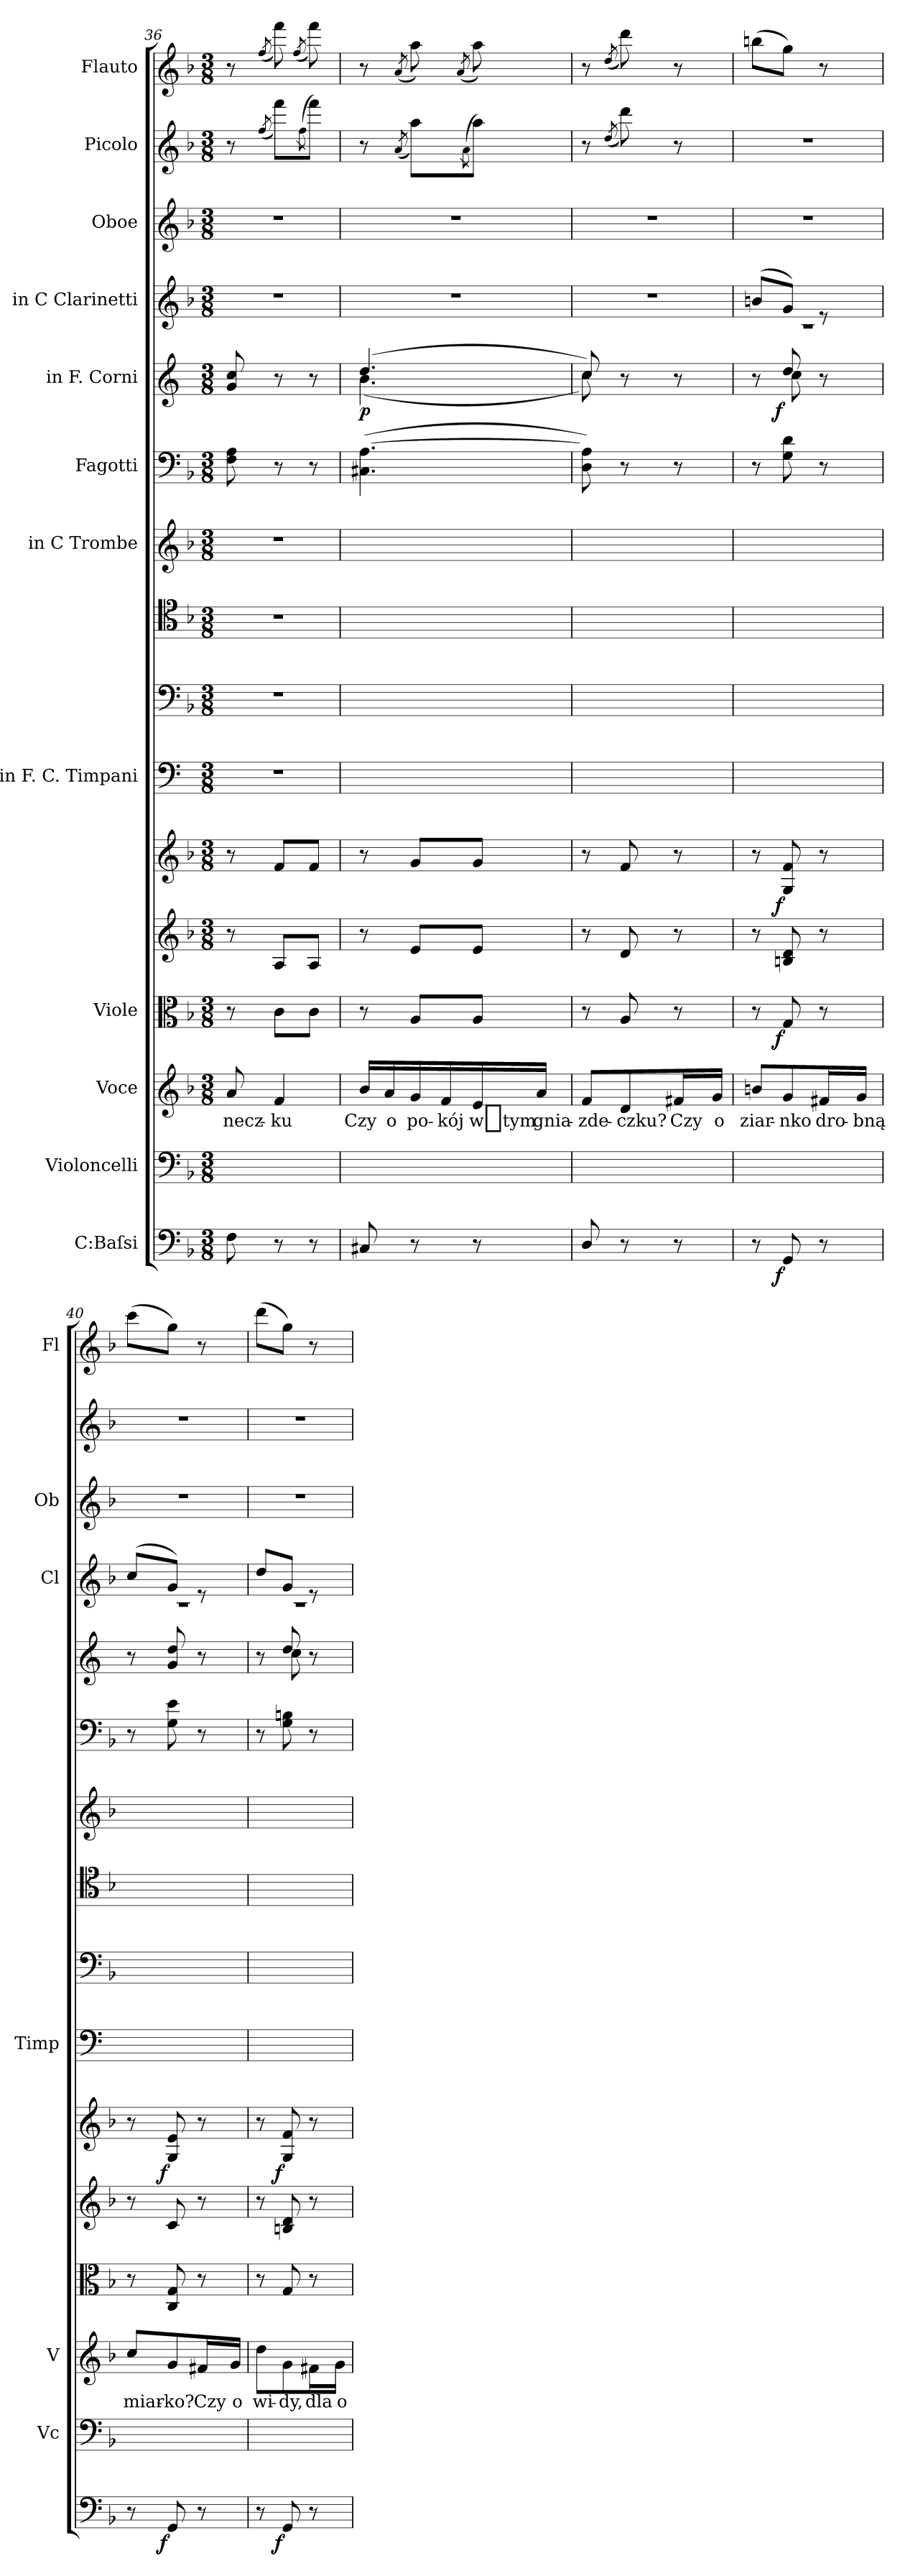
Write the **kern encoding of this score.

**kern	**dynam	**kern	**kern	**text	**kern	**dynam	**kern	**kern	**dynam	**kern	**kern	**kern	**kern	**kern	**kern	**dynam	**kern	**kern	**kern	**kern
*part16	*part16	*part15	*part14	*part14	*part13	*part13	*part12	*part11	*part11	*part10	*part9	*part8	*part7	*part6	*part5	*part5	*part4	*part3	*part2	*part1
*staff16	*staff16	*staff15	*staff14	*staff14	*staff13	*staff13	*staff12	*staff11	*staff11	*staff10	*staff9	*staff8	*staff7	*staff6	*staff5	*staff5	*staff4	*staff3	*staff2	*staff1
*I"C:Baſsi	*	*I"Violoncelli	*I"Voce	*	*I"Viole	*	*	*	*	*I"in F. C. Timpani	*	*	*I"in C Trombe	*I"Fagotti	*I"in F. Corni	*	*I"in C Clarinetti	*I"Oboe	*I"Picolo	*I"Flauto
*	*	*I'Vc	*I'V	*	*	*	*	*	*	*I'Timp	*	*	*	*	*	*	*I'Cl	*I'Ob	*	*I'Fl
*clefF4	*	*clefF4	*clefG2	*	*clefC3	*	*clefG2	*clefG2	*	*clefF4	*clefF4	*clefC4	*clefG2	*clefF4	*clefG2	*	*clefG2	*clefG2	*clefG2	*clefG2
*	*	*	*	*	*	*	*	*	*	*	*	*	*	*	*ITrd4c7	*	*	*	*ITrd-7c-12	*
*k[b-]	*	*k[b-]	*k[b-]	*	*k[b-]	*	*k[b-]	*k[b-]	*	*k[]	*k[b-]	*k[b-]	*k[b-]	*k[b-]	*k[b-]	*	*k[b-]	*k[b-]	*k[b-]	*k[b-]
*M3/8	*	*M3/8	*M3/8	*	*M3/8	*	*M3/8	*M3/8	*	*M3/8	*M3/8	*M3/8	*M3/8	*M3/8	*M3/8	*	*M3/8	*M3/8	*M3/8	*M3/8
=36	=36	=36	=36	=36	=36	=36	=36	=36	=36	=36	=36	=36	=36	=36	=36	=36	=36	=36	=36	=36
8F\	.	8F\yy	8a/	-necz-	8r	.	8r	8r	.	4.r	4.r	4.r	4.r	8F\ 8A\	8c/ 8f/	.	4.r	4.r	8r	8r
.	.	.	.	.	.	.	.	.	.	.	.	.	.	.	.	.	.	.	(>8qfff/	(>8qff/
8r	.	8ryy	4f/	-ku	8c\L	.	8A/L	8f/L	.	.	.	.	.	8r	8r	.	.	.	8ffff\L)	8fff\)
.	.	.	.	.	.	.	.	.	.	.	.	.	.	.	.	.	.	.	(>8qfff\	(>8qff/
8r	.	8ryy	.	.	8c\J	.	8A/J	8f/J	.	.	.	.	.	8r	8r	.	.	.	8ffff\J)	8fff\)
=37	=37	=37	=37	=37	=37	=37	=37	=37	=37	=37	=37	=37	=37	=37	=37	=37	=37	=37	=37	=37
*	*	*	*	*	*	*	*	*	*	*	*	*	*	*	*^	*	*	*	*	*
8C#X/	.	8C#X/yy	16b-/LL	Czy	8r	.	8r	8r	.	4.ryy	4.ryy	4.ryy	4.ryy	(4.C#X\ [4.A\	(4.g/	(4.e\	p	4.r	4.r	8r	8r
.	.	.	16a/	o	.	.	.	.	.	.	.	.	.	.	.	.	.	.	.	.	.
.	.	.	.	.	.	.	.	.	.	.	.	.	.	.	.	.	.	.	.	(>8qaa/	(>8qa/
8r	.	8ryy	16g/	po-	8A/L	.	8e/L	8g/L	.	.	.	.	.	.	.	.	.	.	.	8aaa\L)	8aa\)
.	.	.	16f/	-kój	.	.	.	.	.	.	.	.	.	.	.	.	.	.	.	.	.
.	.	.	.	.	.	.	.	.	.	.	.	.	.	.	.	.	.	.	.	(>8qaa\	(>8qa/
8r	.	8ryy	16e/	w_tym	8A/J	.	8e/J	8g/J	.	.	.	.	.	.	.	.	.	.	.	8aaa\J)	8aa\)
.	.	.	16a/JJ	gnia-	.	.	.	.	.	.	.	.	.	.	.	.	.	.	.	.	.
=38	=38	=38	=38	=38	=38	=38	=38	=38	=38	=38	=38	=38	=38	=38	=38	=38	=38	=38	=38	=38	=38
8D/	.	8D/yy	8f/L	-zde-	8r	.	8r	8r	.	4.ryy	4.ryy	4.ryy	4.ryy	8D\ 8A]\)	8f/)	8f\)	.	4.r	4.r	8r	8r
.	.	.	.	.	.	.	.	.	.	.	.	.	.	.	.	.	.	.	.	(>8qddd/	(>8qdd/
8r	.	8ryy	8d/	-czku?	8A/	.	8d/	8f/	.	.	.	.	.	8r	8r	8rFyy	.	.	.	8dddd\)	8ddd\)
8r	.	8ryy	16f#X/L	Czy	8r	.	8r	8r	.	.	.	.	.	8r	8r	8rFyy	.	.	.	8r	8r
.	.	.	16g/JJ	o	.	.	.	.	.	.	.	.	.	.	.	.	.	.	.	.	.
=39	=39	=39	=39	=39	=39	=39	=39	=39	=39	=39	=39	=39	=39	=39	=39	=39	=39	=39	=39	=39	=39
*	*	*	*	*	*	*	*	*	*	*	*	*	*	*	*	*	*	*^	*	*	*
8r	.	8ryy	8bn/L	ziar-	8r	.	8r	8r	.	4.ryy	4.ryy	4.ryy	4.ryy	8r	8r	8rFyy	.	(8bn/L	4.rc	4.r	4.r	(8bbn\L
!	!LO:DY:rj	!	!	!	!	!LO:DY:rj	!	!	!LO:DY:rj	!	!	!	!	!	!	!	!LO:DY:rj	!	!	!	!	!
8GG/	f	8GG/yy	8g/	-nko	8G/	f	8Bn/ 8d/	8G/ 8f/	f	.	.	.	.	8G\ 8d\	8g/	8f\	f	8g/J)	.	.	.	8gg\J)
8r	.	8ryy	16f#X/L	dro-	8r	.	8r	8r	.	.	.	.	.	8r	8r	8rFyy	.	8re	.	.	.	8r
.	.	.	16g/JJ	-bną	.	.	.	.	.	.	.	.	.	.	.	.	.	.	.	.	.	.
*	*	*	*	*	*	*	*	*	*	*	*	*	*	*	*v	*v	*	*	*	*	*	*
=40	=40	=40	=40	=40	=40	=40	=40	=40	=40	=40	=40	=40	=40	=40	=40	=40	=40	=40	=40	=40	=40
8r	.	8ryy	8cc/L	miar-	8r	.	8r	8r	.	4.ryy	4.ryy	4.ryy	4.ryy	8r	8r	.	(8cc/L	4.rc	4.r	4.r	(8ccc\L
!	!LO:DY:rj	!	!	!	!	!	!	!	!LO:DY:rj	!	!	!	!	!	!	!	!	!	!	!	!
8GG/	f	8GG/yy	8g/	-ko?	8C/ 8G/	.	8c/	8G/ 8e/	f	.	.	.	.	8G\ 8e\	8c/ 8g/	.	8g/J)	.	.	.	8gg\J)
8r	.	8ryy	16f#X/L	Czy	8r	.	8r	8r	.	.	.	.	.	8r	8r	.	8re	.	.	.	8r
.	.	.	16g/JJ	o	.	.	.	.	.	.	.	.	.	.	.	.	.	.	.	.	.
=41	=41	=41	=41	=41	=41	=41	=41	=41	=41	=41	=41	=41	=41	=41	=41	=41	=41	=41	=41	=41	=41
*	*	*	*	*	*	*	*	*	*	*	*	*	*	*	*^	*	*	*	*	*	*
8r	.	8ryy	8dd\L	wi-	8r	.	8r	8r	.	4.ryy	4.ryy	4.ryy	4.ryy	8r	8r	8rFyy	.	8dd/L	4.rc	4.r	4.r	(8ddd\L
!	!LO:DY:rj	!	!	!	!	!	!	!	!LO:DY:rj	!	!	!	!	!	!	!	!	!	!	!	!	!
8GG/	f	8GG/yy	8g\	-dy,	8G/	.	8Bn/ 8d/	8G/ 8f/	f	.	.	.	.	8G\ 8Bn\	8g/	8f\	.	8g/J	.	.	.	8gg\J)
8r	.	8ryy	16f#X\L	dla	8r	.	8r	8r	.	.	.	.	.	8r	8r	8rFyy	.	8re	.	.	.	8r
.	.	.	16g\JJ	o-	.	.	.	.	.	.	.	.	.	.	.	.	.	.	.	.	.	.
*	*	*	*	*	*	*	*	*	*	*	*	*	*	*	*v	*v	*	*	*	*	*	*
*	*	*	*	*	*	*	*	*	*	*	*	*	*	*	*	*	*v	*v	*	*	*
=	=	=	=	=	=	=	=	=	=	=	=	=	=	=	=	=	=	=	=	=
*-	*-	*-	*-	*-	*-	*-	*-	*-	*-	*-	*-	*-	*-	*-	*-	*-	*-	*-	*-	*-
